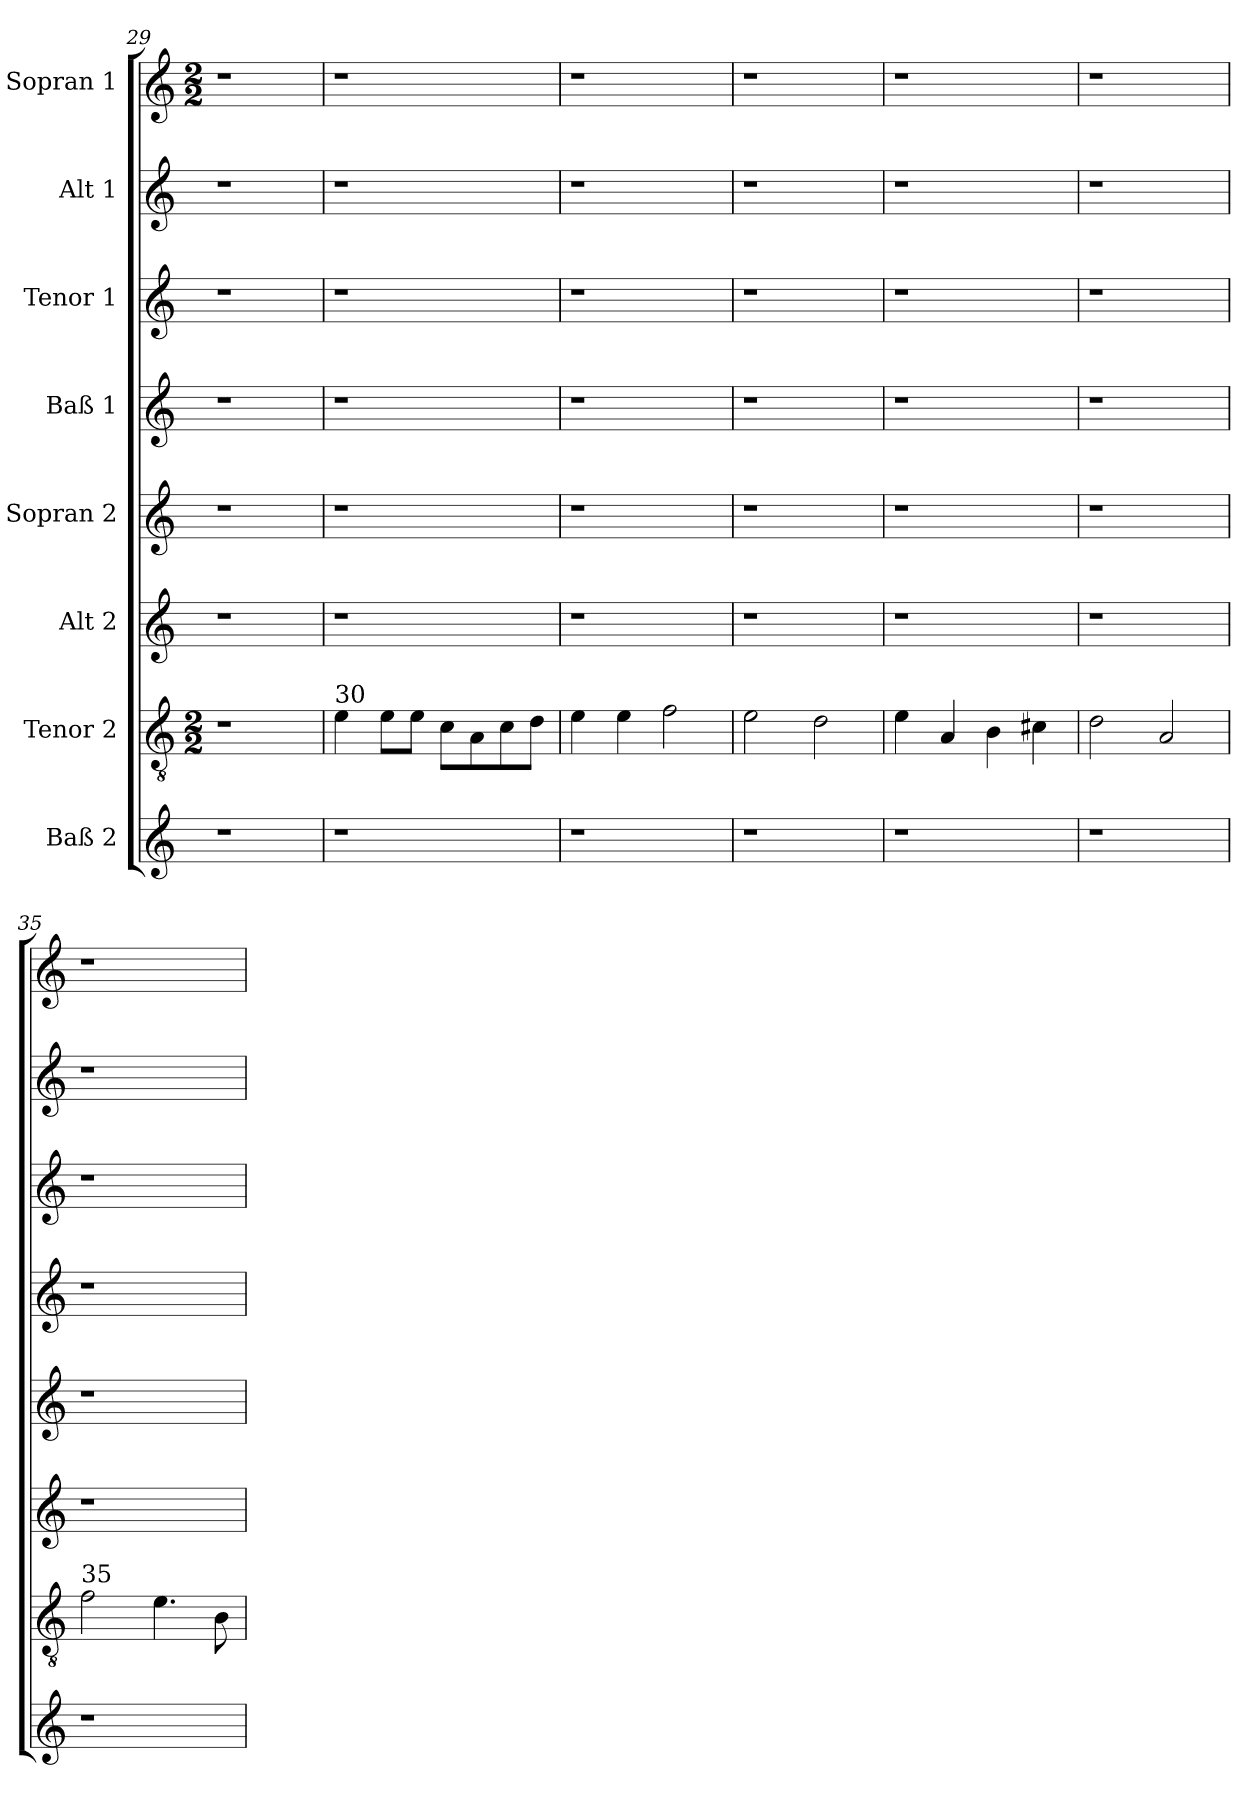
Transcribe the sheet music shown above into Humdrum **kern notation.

**kern	**kern	**kern	**kern	**kern	**kern	**kern	**kern
*part8	*part7	*part6	*part5	*part4	*part3	*part2	*part1
*staff8	*staff7	*staff6	*staff5	*staff4	*staff3	*staff2	*staff1
*I"Baß 2	*I"Tenor 2	*I"Alt 2	*I"Sopran 2	*I"Baß 1	*I"Tenor 1	*I"Alt 1	*I"Sopran 1
*clefG2	*clefGv2	*clefG2	*clefG2	*clefG2	*clefG2	*clefG2	*clefG2
*k[]	*k[]	*k[]	*k[]	*k[]	*k[]	*k[]	*k[]
*	*M2/2	*	*	*	*	*	*M2/2
=29	=29	=29	=29	=29	=29	=29	=29
1r	1r	1r	1r	1r	1r	1r	1r
=30	=30	=30	=30	=30	=30	=30	=30
!	!LO:TX:a:t=30	!	!	!	!	!	!
1r	4e\	1r	1r	1r	1r	1r	1r
.	8e\L	.	.	.	.	.	.
.	8e\J	.	.	.	.	.	.
.	8c\L	.	.	.	.	.	.
.	8A\	.	.	.	.	.	.
.	8c\	.	.	.	.	.	.
.	8d\J	.	.	.	.	.	.
!!LO:PB:g=z
=31	=31	=31	=31	=31	=31	=31	=31
1r	4e\	1r	1r	1r	1r	1r	1r
.	4e\	.	.	.	.	.	.
.	2f\	.	.	.	.	.	.
=32	=32	=32	=32	=32	=32	=32	=32
1r	2e\	1r	1r	1r	1r	1r	1r
.	2d\	.	.	.	.	.	.
=33	=33	=33	=33	=33	=33	=33	=33
1r	4e\	1r	1r	1r	1r	1r	1r
.	4A/	.	.	.	.	.	.
.	4B\	.	.	.	.	.	.
.	4c#X\	.	.	.	.	.	.
=34	=34	=34	=34	=34	=34	=34	=34
1r	2d\	1r	1r	1r	1r	1r	1r
.	2A/	.	.	.	.	.	.
=35	=35	=35	=35	=35	=35	=35	=35
!	!LO:TX:a:t=35	!	!	!	!	!	!
1r	2f\	1r	1r	1r	1r	1r	1r
.	4.e\	.	.	.	.	.	.
.	8B\	.	.	.	.	.	.
=	=	=	=	=	=	=	=
*-	*-	*-	*-	*-	*-	*-	*-
